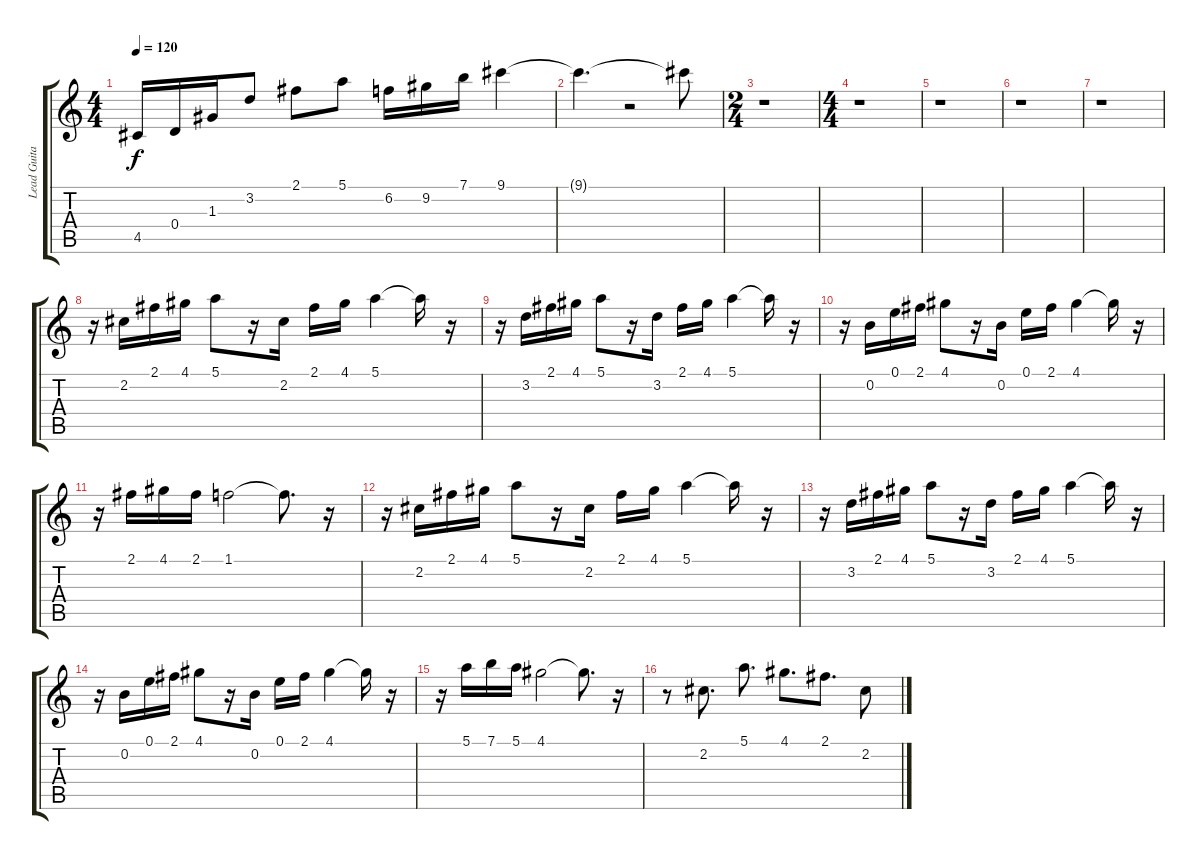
\track ("Lead Guitar" "Lead Guita") {instrument overdrivenguitar}
\staff {score tabs}
\tuning (E4 B3 G3 D3 A2 E2) {hide}
\ts (4 4)
\tempo 120
\clef g2
\ks c
4.5.16{dy f instrument overdrivenguitar} 0.4.16 1.3.16 3.2.8 2.1.8 5.1.8 6.2.16 9.2.16 7.1.16 9.1.4 |
9.1{t}.4{d} r.2 9.1{t}.8 |
\ts (2 4)
r.1 |
\ts (4 4)
r.1 |
r.1 |
r.1 |
r.1 |
r.16 2.2.16 2.1.16 4.1.16 5.1.8 r.16 2.2.16 2.1.16 4.1.16 5.1.4 5.1{t}.16 r.16 |
r.16 3.2.16 2.1.16 4.1.16 5.1.8 r.16 3.2.16 2.1.16 4.1.16 5.1.4 5.1{t}.16 r.16 |
r.16 0.2.16 0.1.16 2.1.16 4.1.8 r.16 0.2.16 0.1.16 2.1.16 4.1.4 4.1{t}.16 r.16 |
r.16 2.1.16 4.1.16 2.1.16 1.1.2 1.1{t}.8{d} r.16 |
r.16 2.2.16 2.1.16 4.1.16 5.1.8 r.16 2.2.16 2.1.16 4.1.16 5.1.4 5.1{t}.16 r.16 |
r.16 3.2.16 2.1.16 4.1.16 5.1.8 r.16 3.2.16 2.1.16 4.1.16 5.1.4 5.1{t}.16 r.16 |
r.16 0.2.16 0.1.16 2.1.16 4.1.8 r.16 0.2.16 0.1.16 2.1.16 4.1.4 4.1{t}.16 r.16 |
r.16 5.1.16 7.1.16 5.1.16 4.1.2 4.1{t}.8{d} r.16 |
r.8 2.2.8{d} 5.1.8{d} 4.1.8{d} 2.1.8{d} 2.2.8
